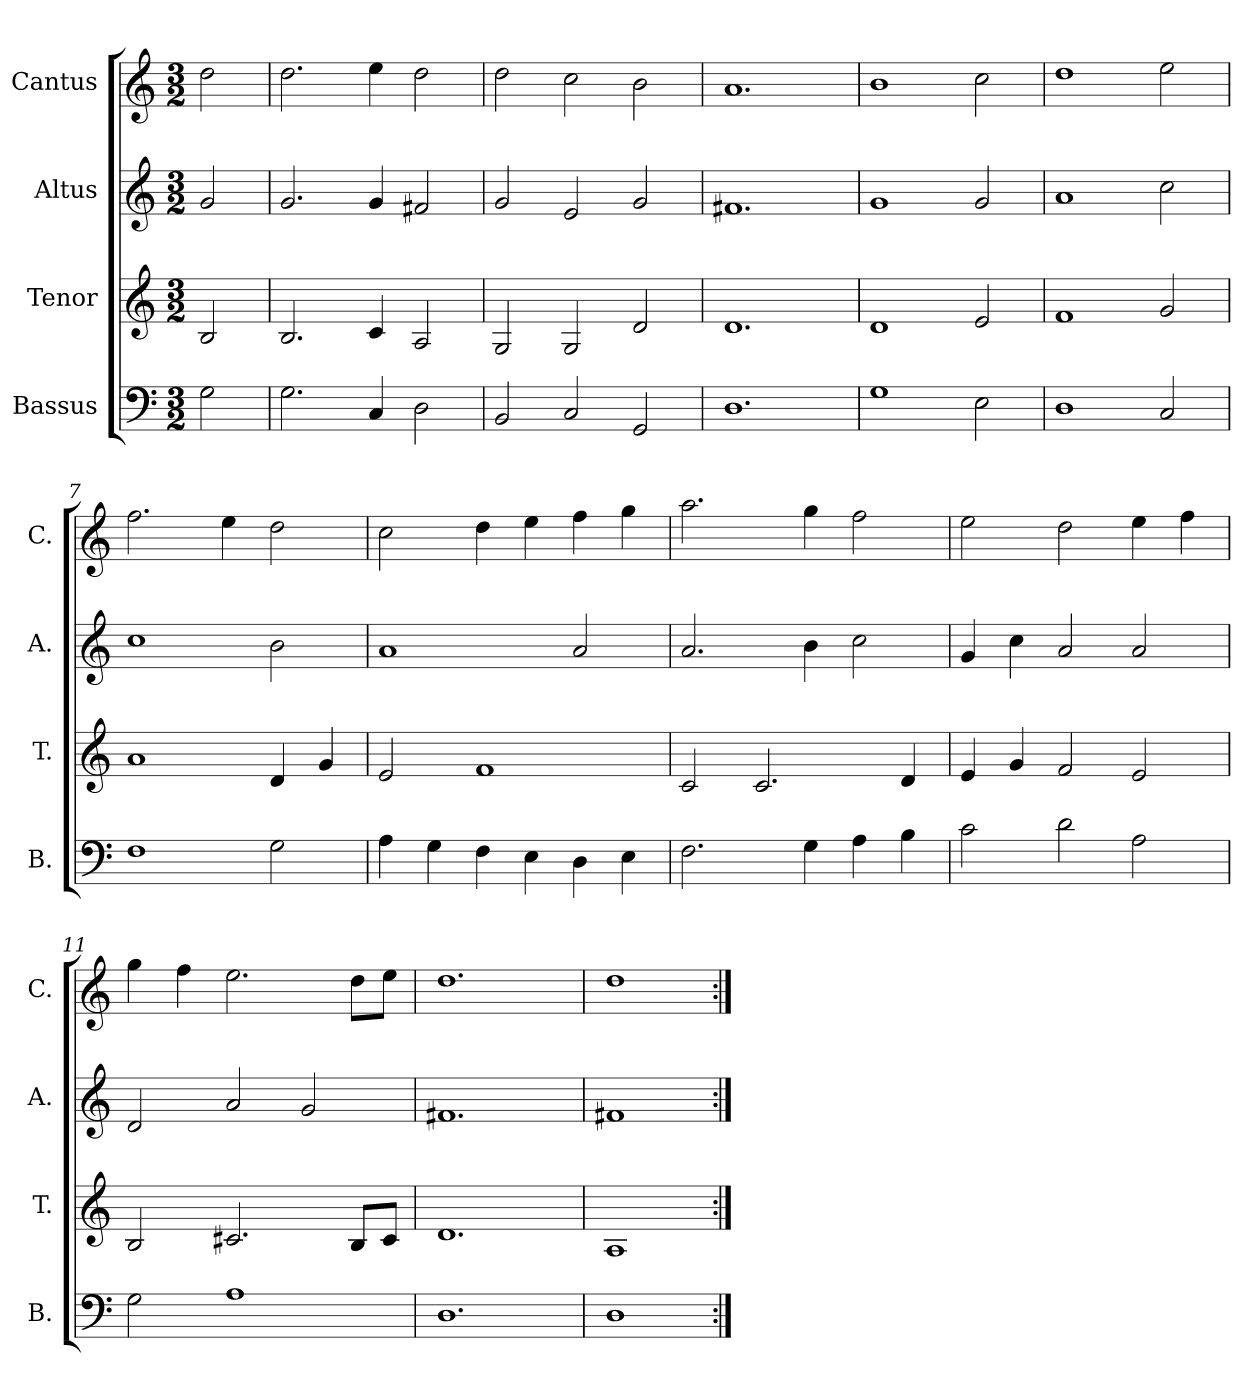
**kern	**kern	**kern	**kern
*part4	*part3	*part2	*part1
*staff4	*staff3	*staff2	*staff1
*I"Bassus	*I"Tenor	*I"Altus	*I"Cantus
*I'B.	*I'T.	*I'A.	*I'C.
*clefF4	*clefG2	*clefG2	*clefG2
*k[]	*k[]	*k[]	*k[]
*C:	*C:	*C:	*C:
*M3/2	*M3/2	*M3/2	*M3/2
=1	=1	=1	=1
2G\	2B/	2g/	2dd\
=2	=2	=2	=2
2.G\	2.B/	2.g/	2.dd\
4C/	4c/	4g/	4ee\
2D\	2A/	2f#X/	2dd\
=3	=3	=3	=3
2BB/	2G/	2g/	2dd\
2C/	2G/	2e/	2cc\
2GG/	2d/	2g/	2b\
=4	=4	=4	=4
1.D\	1.d/	1.f#X/	1.a/
=5	=5	=5	=5
1G\	1d/	1g/	1b\
2E\	2e/	2g/	2cc\
=6	=6	=6	=6
1D\	1f/	1a/	1dd\
2C/	2g/	2cc\	2ee\
=7	=7	=7	=7
1F\	1a/	1cc\	2.ff\
.	.	.	4ee\
2G\	4d/	2b\	2dd\
.	4g/	.	.
=8	=8	=8	=8
4A\	2e/	1a/	2cc\
4G\	.	.	.
4F\	1f/	.	4dd\
4E\	.	.	4ee\
4D\	.	2a/	4ff\
4E\	.	.	4gg\
=9	=9	=9	=9
2.F\	2c/	2.a/	2.aa\
.	2.c/	.	.
4G\	.	4b\	4gg\
4A\	.	2cc\	2ff\
4B\	4d/	.	.
=10	=10	=10	=10
2c\	4e/	4g/	2ee\
.	4g/	4cc\	.
2d\	2f/	2a/	2dd\
2A\	2e/	2a/	4ee\
.	.	.	4ff\
!!LO:LB:g=z
=11	=11	=11	=11
2G\	2B/	2d/	4gg\
.	.	.	4ff\
1A\	2.c#X/	2a/	2.ee\
.	.	2g/	.
.	8B/L	.	8dd\L
.	8c#/J	.	8ee\J
=12	=12	=12	=12
1.D\	1.d/	1.f#X/	1.dd\
=13	=13	=13	=13
1D\	1A/	1f#X/	1dd\
=:|!	=:|!	=:|!	=:|!
*-	*-	*-	*-
